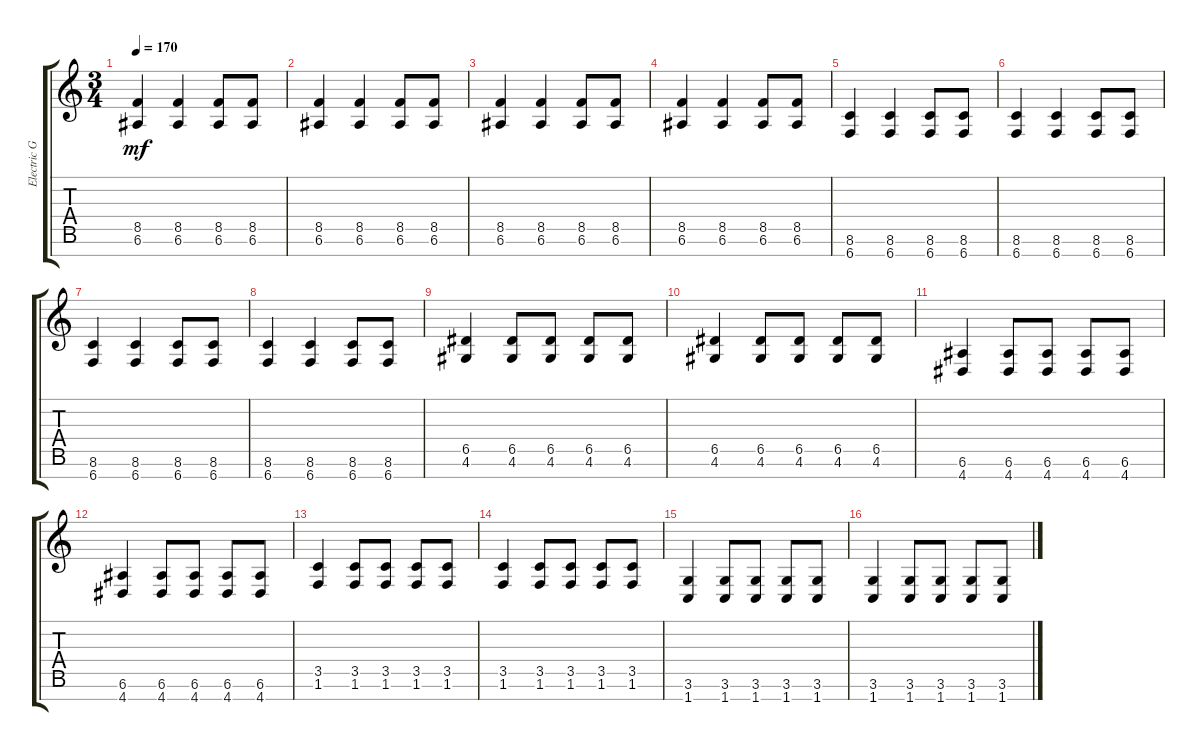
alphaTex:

\track ("Electric Guitar 2" "Electric G") {instrument distortionguitar}
\staff {score tabs}
\tuning (E4 B3 G3 D3 A2 E2 B1) {hide}
\ts (3 4)
\tempo 170
\clef g2
\ks c
(8.5 6.6).4{dy mf} (8.5 6.6).4 (8.5 6.6).8 (8.5 6.6).8 |
(8.5 6.6).4 (8.5 6.6).4 (8.5 6.6).8 (8.5 6.6).8 |
(8.5 6.6).4 (8.5 6.6).4 (8.5 6.6).8 (8.5 6.6).8 |
(8.5 6.6).4 (8.5 6.6).4 (8.5 6.6).8 (8.5 6.6).8 |
(8.6 6.7).4 (8.6 6.7).4 (8.6 6.7).8 (8.6 6.7).8 |
(8.6 6.7).4 (8.6 6.7).4 (8.6 6.7).8 (8.6 6.7).8 |
(8.6 6.7).4 (8.6 6.7).4 (8.6 6.7).8 (8.6 6.7).8 |
(8.6 6.7).4 (8.6 6.7).4 (8.6 6.7).8 (8.6 6.7).8 |
(6.5 4.6).4 (6.5 4.6).8 (6.5 4.6).8 (6.5 4.6).8 (6.5 4.6).8 |
(6.5 4.6).4 (6.5 4.6).8 (6.5 4.6).8 (6.5 4.6).8 (6.5 4.6).8 |
(6.6 4.7).4 (6.6 4.7).8 (6.6 4.7).8 (6.6 4.7).8 (6.6 4.7).8 |
(6.6 4.7).4 (6.6 4.7).8 (6.6 4.7).8 (6.6 4.7).8 (6.6 4.7).8 |
(3.5 1.6).4 (3.5 1.6).8 (3.5 1.6).8 (3.5 1.6).8 (3.5 1.6).8 |
(3.5 1.6).4 (3.5 1.6).8 (3.5 1.6).8 (3.5 1.6).8 (3.5 1.6).8 |
(3.6 1.7).4 (3.6 1.7).8 (3.6 1.7).8 (3.6 1.7).8 (3.6 1.7).8 |
(3.6 1.7).4 (3.6 1.7).8 (3.6 1.7).8 (3.6 1.7).8 (3.6 1.7).8
